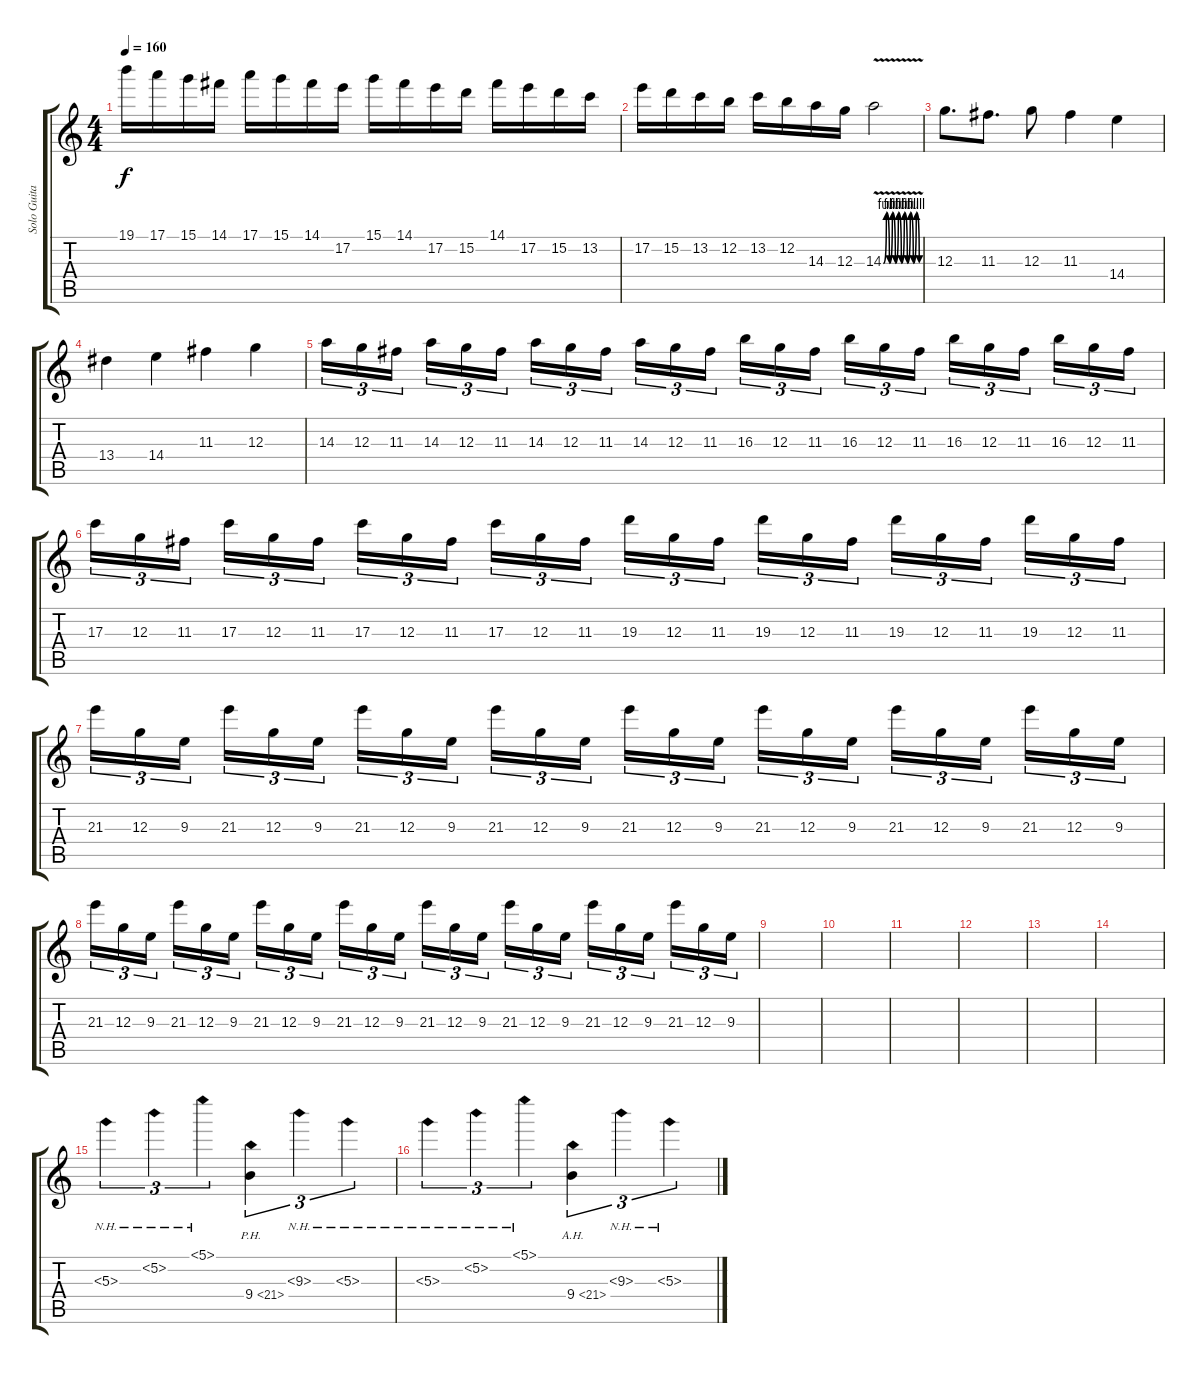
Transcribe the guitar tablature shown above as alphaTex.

\track ("Solo Guitar" "Solo Guita") {instrument distortionguitar}
\staff {score tabs}
\tuning (E4 B3 G3 D3 A2 E2) {hide}
\ts (4 4)
\tempo 160
\clef g2
\ks c
19.1.16{dy f} 17.1.16 15.1.16 14.1.16 17.1.16 15.1.16 14.1.16 17.2.16 15.1.16 14.1.16 17.2.16 15.2.16 14.1.16 17.2.16 15.2.16 13.2.16 |
17.2.16 15.2.16 13.2.16 12.2.16 13.2.16 12.2.16 14.3.16 12.3.16 14.3{be (custom 0 0 5 4 10 0 15 4 20 0 25 4 30 0 35 4 40 0 45 4 50 0 55 4 60 0) v}.2 |
12.3.8{d} 11.3.8{d} 12.3.8 11.3.4 14.4.4 |
13.4.4 14.4.4 11.3.4 12.3.4 |
14.3.16{tu (3 2)} 12.3.16{tu (3 2)} 11.3.16{tu (3 2) beam splitsecondary} 14.3.16{tu (3 2)} 12.3.16{tu (3 2)} 11.3.16{tu (3 2)} 14.3.16{tu (3 2)} 12.3.16{tu (3 2)} 11.3.16{tu (3 2) beam splitsecondary} 14.3.16{tu (3 2)} 12.3.16{tu (3 2)} 11.3.16{tu (3 2)} 16.3.16{tu (3 2)} 12.3.16{tu (3 2)} 11.3.16{tu (3 2) beam splitsecondary} 16.3.16{tu (3 2)} 12.3.16{tu (3 2)} 11.3.16{tu (3 2)} 16.3.16{tu (3 2)} 12.3.16{tu (3 2)} 11.3.16{tu (3 2) beam splitsecondary} 16.3.16{tu (3 2)} 12.3.16{tu (3 2)} 11.3.16{tu (3 2)} |
17.3.16{tu (3 2)} 12.3.16{tu (3 2)} 11.3.16{tu (3 2) beam splitsecondary} 17.3.16{tu (3 2)} 12.3.16{tu (3 2)} 11.3.16{tu (3 2)} 17.3.16{tu (3 2)} 12.3.16{tu (3 2)} 11.3.16{tu (3 2) beam splitsecondary} 17.3.16{tu (3 2)} 12.3.16{tu (3 2)} 11.3.16{tu (3 2)} 19.3.16{tu (3 2)} 12.3.16{tu (3 2)} 11.3.16{tu (3 2) beam splitsecondary} 19.3.16{tu (3 2)} 12.3.16{tu (3 2)} 11.3.16{tu (3 2)} 19.3.16{tu (3 2)} 12.3.16{tu (3 2)} 11.3.16{tu (3 2) beam splitsecondary} 19.3.16{tu (3 2)} 12.3.16{tu (3 2)} 11.3.16{tu (3 2)} |
21.3.16{tu (3 2)} 12.3.16{tu (3 2)} 9.3.16{tu (3 2) beam splitsecondary} 21.3.16{tu (3 2)} 12.3.16{tu (3 2)} 9.3.16{tu (3 2)} 21.3.16{tu (3 2)} 12.3.16{tu (3 2)} 9.3.16{tu (3 2) beam splitsecondary} 21.3.16{tu (3 2)} 12.3.16{tu (3 2)} 9.3.16{tu (3 2)} 21.3.16{tu (3 2)} 12.3.16{tu (3 2)} 9.3.16{tu (3 2) beam splitsecondary} 21.3.16{tu (3 2)} 12.3.16{tu (3 2)} 9.3.16{tu (3 2)} 21.3.16{tu (3 2)} 12.3.16{tu (3 2)} 9.3.16{tu (3 2) beam splitsecondary} 21.3.16{tu (3 2)} 12.3.16{tu (3 2)} 9.3.16{tu (3 2)} |
21.3.16{tu (3 2)} 12.3.16{tu (3 2)} 9.3.16{tu (3 2) beam splitsecondary} 21.3.16{tu (3 2)} 12.3.16{tu (3 2)} 9.3.16{tu (3 2)} 21.3.16{tu (3 2)} 12.3.16{tu (3 2)} 9.3.16{tu (3 2) beam splitsecondary} 21.3.16{tu (3 2)} 12.3.16{tu (3 2)} 9.3.16{tu (3 2)} 21.3.16{tu (3 2)} 12.3.16{tu (3 2)} 9.3.16{tu (3 2) beam splitsecondary} 21.3.16{tu (3 2)} 12.3.16{tu (3 2)} 9.3.16{tu (3 2)} 21.3.16{tu (3 2)} 12.3.16{tu (3 2)} 9.3.16{tu (3 2) beam splitsecondary} 21.3.16{tu (3 2)} 12.3.16{tu (3 2)} 9.3.16{tu (3 2)} |
|
|
|
|
|
|
5.3{nh}.4{tu (3 2)} 5.2{nh}.4{tu (3 2)} 5.1{nh}.4{tu (3 2)} 9.4{ph 12}.4{tu (3 2)} 9.3{nh}.4{tu (3 2)} 5.3{nh}.4{tu (3 2)} |
5.3{nh}.4{tu (3 2)} 5.2{nh}.4{tu (3 2)} 5.1{nh}.4{tu (3 2)} 9.4{ah 12}.4{tu (3 2)} 9.3{nh}.4{tu (3 2)} 5.3{nh}.4{tu (3 2)}
